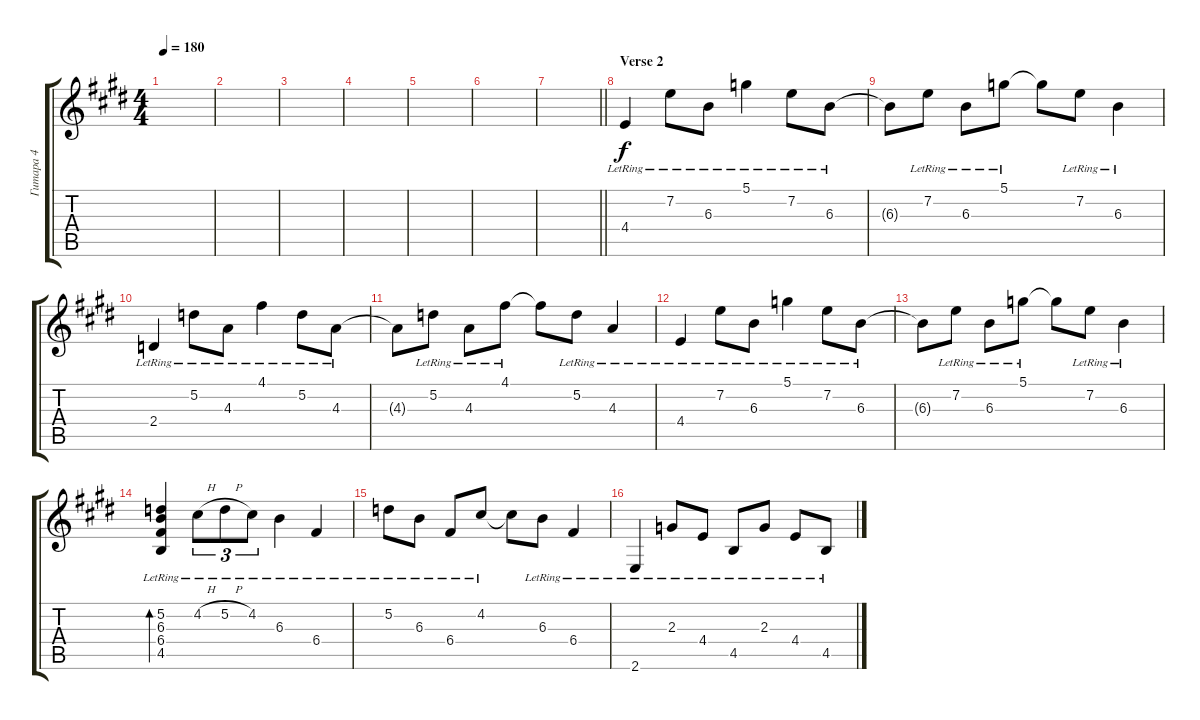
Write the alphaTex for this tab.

\track ("Гитара 4" "Гитара 4") {instrument acousticguitarsteel}
\staff {score tabs}
\tuning (D4 A3 F3 C3 G2 D2) {hide}
\ts (4 4)
\tempo 180
\clef g2
\ks c#minor
|
|
|
|
|
|
\barLineRight lightlight
|
\section ("" "Verse 2")
4.4{lr}.4 7.2{lr}.8 6.3{lr}.8 5.1{lr}.4 7.2{lr}.8 6.3{lr}.8 |
6.3{t}.8 7.2{lr}.8 6.3{lr}.8 5.1{lr}.8 5.1{t}.8 7.2{lr}.8 6.3{lr}.4 |
2.4{lr}.4 5.2{lr}.8 4.3{lr}.8 4.1{lr}.4 5.2{lr}.8 4.3{lr}.8 |
4.3{t}.8 5.2{lr}.8 4.3{lr}.8 4.1{lr}.8 4.1{t}.8 5.2{lr}.8 4.3{lr}.4 |
4.4{lr}.4 7.2{lr}.8 6.3{lr}.8 5.1{lr}.4 7.2{lr}.8 6.3{lr}.8 |
6.3{t}.8 7.2{lr}.8 6.3{lr}.8 5.1{lr}.8 5.1{t}.8 7.2{lr}.8 6.3{lr}.4 |
(5.2{lr} 6.3{lr} 6.4{lr} 4.5{lr}).4{bd 240} 4.2{h lr}.8{tu (3 2)} 5.2{h lr}.8{tu (3 2)} 4.2{lr}.8{tu (3 2)} 6.3{lr}.4 6.4{lr}.4 |
5.2{lr}.8 6.3{lr}.8 6.4{lr}.8 4.2{lr}.8 4.2{t}.8 6.3{lr}.8 6.4{lr}.4 |
2.6{lr}.4 2.3{lr}.8 4.4{lr}.8 4.5{lr}.8 2.3{lr}.8 4.4{lr}.8 4.5{lr}.8
